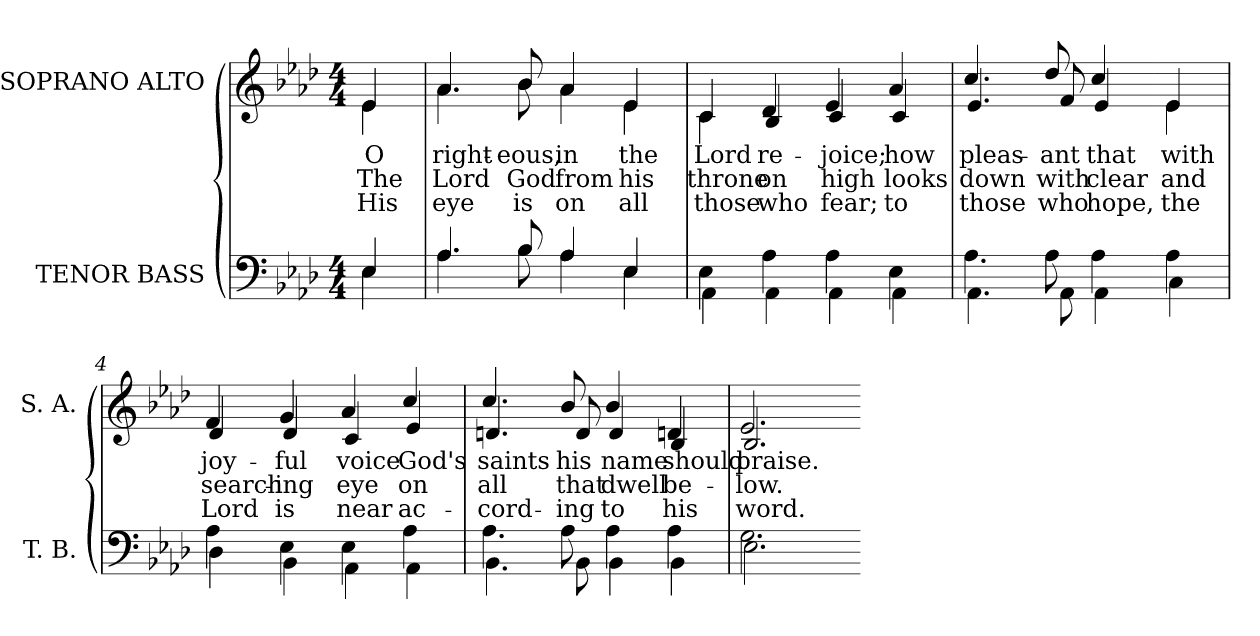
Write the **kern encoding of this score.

**kern	**kern	**text	**text	**text
*part2	*part1	*part1	*part1	*part1
*staff2	*staff1	*staff1	*staff1	*staff1
*I"TENOR BASS	*I"SOPRANO ALTO	*	*	*
*I'T. B.	*I'S. A.	*	*	*
!!LO:PB:g=z
*clefF4	*clefG2	*	*	*
*k[b-e-a-d-]	*k[b-e-a-d-]	*	*	*
*A-:	*A-:	*	*	*
*M4/4	*M4/4	*	*	*
=	=	=	=	=
*^	*	*	*	*
!	!	!LO:TX:b:cj:t=1	!	!	!
!	!	!LO:TX:b:cj:t=2	!	!	!
!	!	!LO:TX:b:cj:t=3	!	!	!
!	!	!	!LO:LY:b:color=#000000	!LO:LY:b:color=#000000	!LO:LY:b:color=#000000
*	*	*^	*	*	*
4E-i/	4E-i\	4e-i/	4e-i\	O	The	His
=	=	=	=	=	=	=
!	!	!	!	!LO:LY:b:color=#000000	!LO:LY:b:color=#000000	!LO:LY:b:color=#000000
4.A-i/	4.A-i\	4.a-i/	4.a-i\	right-	Lord	eye
!	!	!	!	!LO:LY:b:color=#000000	!LO:LY:b:color=#000000	!LO:LY:b:color=#000000
8B-i/	8B-i\	8b-i/	8b-i\	-eous,	God	is
!	!	!	!	!LO:LY:b:color=#000000	!LO:LY:b:color=#000000	!LO:LY:b:color=#000000
4A-i/	4A-i\	4a-i/	4a-i\	in	from	on
!	!	!	!	!LO:LY:b:color=#000000	!LO:LY:b:color=#000000	!LO:LY:b:color=#000000
4E-i/	4E-i\	4e-i/	4e-i\	the	his	all
=1	=1	=1	=1	=1	=1	=1
!	!	!	!	!LO:LY:b:color=#000000	!LO:LY:b:color=#000000	!LO:LY:b:color=#000000
4E-i\	4AA-i\	4ci/	4ci\	Lord	throne	those
!	!	!	!	!LO:LY:b:color=#000000	!LO:LY:b:color=#000000	!LO:LY:b:color=#000000
4A-i\	4AA-i\	4d-i/	4B-i/	re-	on	who
!	!	!	!	!LO:LY:b:color=#000000	!LO:LY:b:color=#000000	!LO:LY:b:color=#000000
4A-i\	4AA-i\	4e-i/	4ci/	-joice;	high	fear;
!	!	!	!	!LO:LY:b:color=#000000	!LO:LY:b:color=#000000	!LO:LY:b:color=#000000
4E-i\	4AA-i\	4a-i/	4ci/	how	looks	to
=2	=2	=2	=2	=2	=2	=2
!	!	!	!	!LO:LY:b:color=#000000	!LO:LY:b:color=#000000	!LO:LY:b:color=#000000
4.A-i\	4.AA-i\	4.cci/	4.e-i/	pleas-	down	those
!	!	!	!	!LO:LY:b:color=#000000	!LO:LY:b:color=#000000	!LO:LY:b:color=#000000
8A-i\	8AA-i\	8dd-i/	8fi/	-ant	with	who
!	!	!	!	!LO:LY:b:color=#000000	!LO:LY:b:color=#000000	!LO:LY:b:color=#000000
4A-i\	4AA-i\	4cci/	4e-i/	that	clear	hope,
!!LO:LB:g=z	!!
=3-	=3-	=3-	=3-	=3-	=3-	=3-
!	!	!	!	!LO:LY:b:color=#000000	!LO:LY:b:color=#000000	!LO:LY:b:color=#000000
4A-i\	4Ci\	4e-i/	4e-i\	with	and	the
=4	=4	=4	=4	=4	=4	=4
!	!	!	!	!LO:LY:b:color=#000000	!LO:LY:b:color=#000000	!LO:LY:b:color=#000000
4A-i\	4D-i\	4fi/	4d-i/	joy-	search-	Lord
!	!	!	!	!LO:LY:b:color=#000000	!LO:LY:b:color=#000000	!LO:LY:b:color=#000000
4E-i\	4BB-i\	4gi/	4d-i/	-ful	-ing	is
!	!	!	!	!LO:LY:b:color=#000000	!LO:LY:b:color=#000000	!LO:LY:b:color=#000000
4E-i\	4AA-i\	4a-i/	4ci/	voice	eye	near
!	!	!	!	!LO:LY:b:color=#000000	!LO:LY:b:color=#000000	!LO:LY:b:color=#000000
4A-i\	4AA-i\	4cci/	4e-i/	God's	on	ac-
=5	=5	=5	=5	=5	=5	=5
!	!	!	!	!LO:LY:b:color=#000000	!LO:LY:b:color=#000000	!LO:LY:b:color=#000000
4.A-i\	4.BB-i\	4.cci/	4.dni/	saints	all	-cord-
!	!	!	!	!LO:LY:b:color=#000000	!LO:LY:b:color=#000000	!LO:LY:b:color=#000000
8A-i\	8BB-i\	8b-i/	8di/	his	that	-ing
!	!	!	!	!LO:LY:b:color=#000000	!LO:LY:b:color=#000000	!LO:LY:b:color=#000000
4A-i\	4BB-i\	4b-i/	4di/	name	dwell	to
!	!	!	!	!LO:LY:b:color=#000000	!LO:LY:b:color=#000000	!LO:LY:b:color=#000000
4A-i\	4BB-i\	4dni/	4B-i/	should	be-	his
=6	=6	=6	=6	=6	=6	=6
!	!	!	!	!LO:LY:b:color=#000000	!LO:LY:b:color=#000000	!LO:LY:b:color=#000000
2.Gi\	2.E-i\	2.e-i/	2.B-i/	praise.	-low.	word.
*v	*v	*	*	*	*	*
*	*v	*v	*	*	*
=-	=-	=-	=-	=-
*-	*-	*-	*-	*-
